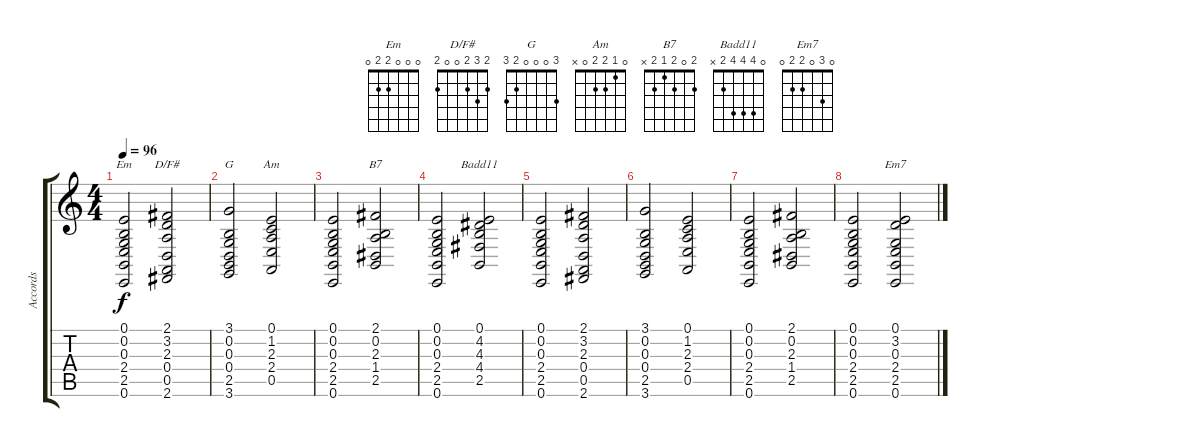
\track ("Accords" "Accords") {instrument stringensemble1}
\staff {score tabs}
\tuning (E4 B3 G3 D3 A2 E2) {hide}
\chord ("Em" 0 0 0 2 2 0)
\chord ("D/F#" 2 3 2 0 0 2)
\chord ("G" 3 0 0 0 2 3)
\chord ("Am" 0 1 2 2 0 x)
\chord ("B7" 2 0 2 1 2 x)
\chord ("Badd11" 0 4 4 4 2 x)
\chord ("Em7" 0 3 0 2 2 0)
\ts (4 4)
\tempo 96
\clef g2
\ks c
(0.1 0.2 0.3 2.4 2.5 0.6).2{ch "Em" dy f} (2.1 3.2 2.3 0.4 0.5 2.6).2{ch "D/F#"} |
(3.1 0.2 0.3 0.4 2.5 3.6).2{ch "G"} (0.1 1.2 2.3 2.4 0.5).2{ch "Am"} |
(0.1 0.2 0.3 2.4 2.5 0.6).2 (2.1 0.2 2.3 1.4 2.5).2{ch "B7"} |
(0.1 0.2 0.3 2.4 2.5 0.6).2 (0.1 4.2 4.3 4.4 2.5).2{ch "Badd11"} |
(0.1 0.2 0.3 2.4 2.5 0.6).2 (2.1 3.2 2.3 0.4 0.5 2.6).2 |
(3.1 0.2 0.3 0.4 2.5 3.6).2 (0.1 1.2 2.3 2.4 0.5).2 |
(0.1 0.2 0.3 2.4 2.5 0.6).2 (2.1 0.2 2.3 1.4 2.5).2 |
(0.1 0.2 0.3 2.4 2.5 0.6).2 (0.1 3.2 0.3 2.4 2.5 0.6).2{ch "Em7"}
